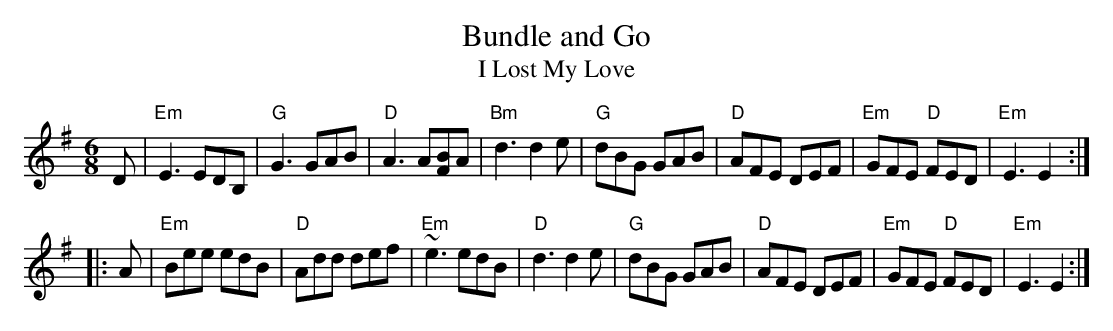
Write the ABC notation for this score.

X:1
T: Bundle and Go
T: I Lost My Love
M: 6/8
L: 1/8
K: Em
   D \
| "Em"E3  EDB, | "G"G3  GAB |  "D"A3  A[BF]A | "Bm"d3 d2e \
|  "G"dBG GAB  | "D"AFE DEF | "Em"GFE "D"FED | "Em"E3 E2 :|
|: A \
| "Em"Bee edB  | "D"Add def | "Em"~e3    edB |  "D"d3 d2e \
|  "G"dBG GAB  | "D"AFE DEF | "Em"GFE "D"FED | "Em"E3 E2 :|
